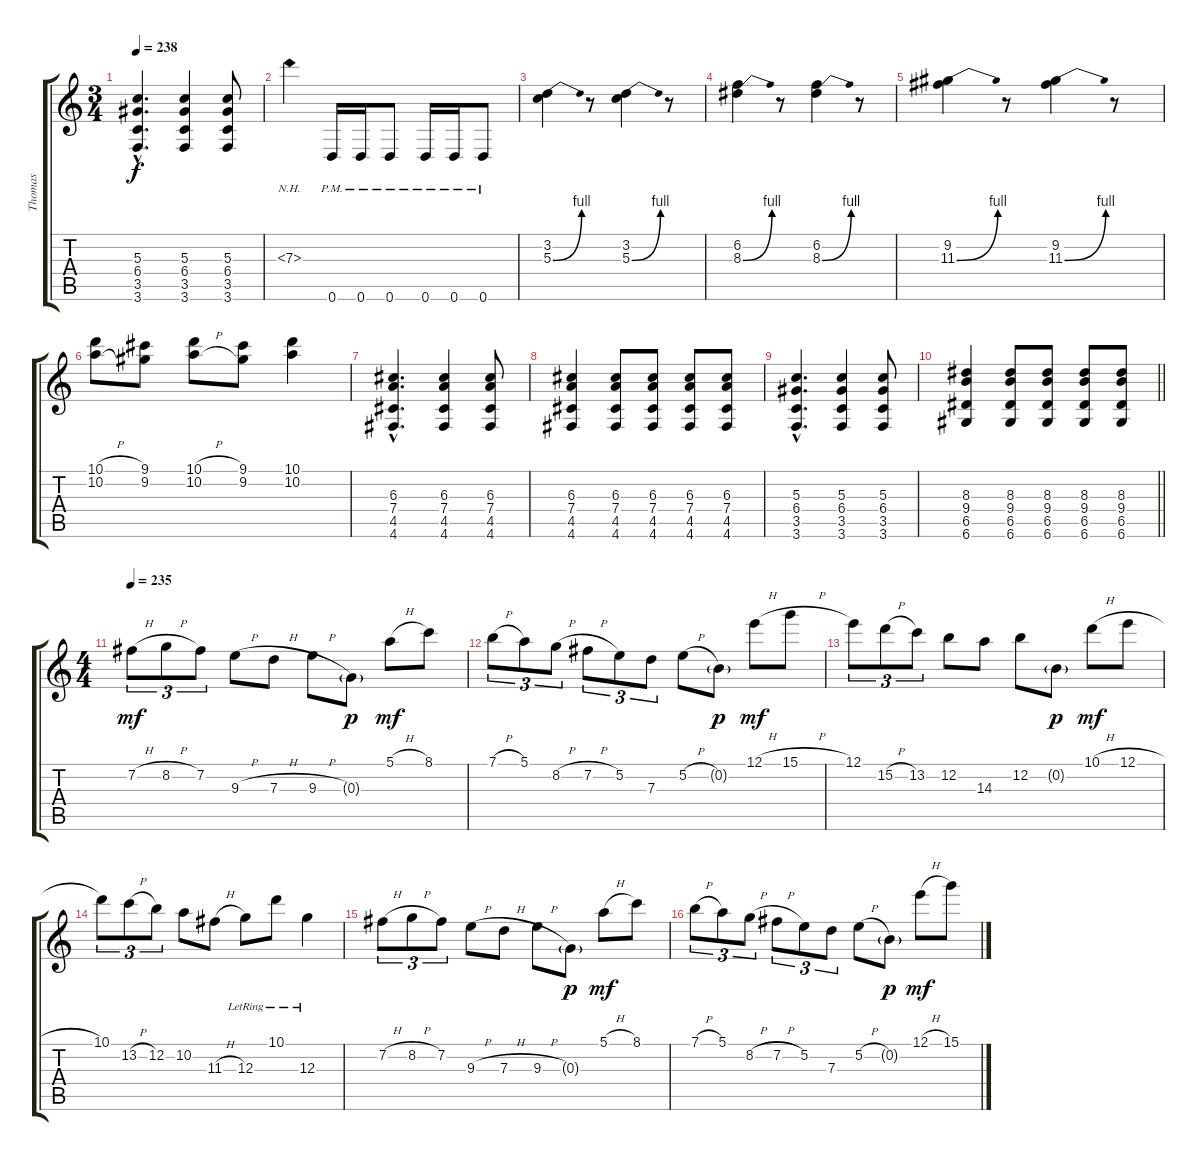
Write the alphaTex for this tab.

\track ("Thomas" "Thomas") {instrument distortionguitar}
\staff {score tabs}
\tuning (E4 B3 G3 D3 A2 D2) {hide}
\ts (3 4)
\tempo 238
\clef g2
\ks c
(5.3{hac} 6.4{hac} 3.5{hac} 3.6{hac}).4{d dy f} (5.3 6.4 3.5 3.6).4 (5.3 6.4 3.5 3.6).8 |
7.3{nh}.4 0.6{pm}.16 0.6{pm}.16 0.6{pm}.8 0.6{pm}.16 0.6{pm}.16 0.6{pm}.8 |
(3.2 5.3{be (bend 0 0 60 4)}).4 r.8 (3.2 5.3{be (bend 0 0 60 4)}).4 r.8 |
(6.2 8.3{be (bend 0 0 60 4)}).4 r.8 (6.2 8.3{be (bend 0 0 60 4)}).4 r.8 |
(9.2 11.3{be (bend 0 0 60 4)}).4 r.8 (9.2 11.3{be (bend 0 0 60 4)}).4 r.8 |
(10.1{h} 10.2{h}).8 (9.1 9.2).8 (10.1{h} 10.2{h}).8 (9.1 9.2).8 (10.1 10.2).4 |
(6.3{hac} 7.4{hac} 4.5{hac} 4.6{hac}).4{d} (6.3 7.4 4.5 4.6).4 (6.3 7.4 4.5 4.6).8 |
(6.3 7.4 4.5 4.6).4 (6.3 7.4 4.5 4.6).8 (6.3 7.4 4.5 4.6).8 (6.3 7.4 4.5 4.6).8 (6.3 7.4 4.5 4.6).8 |
(5.3{hac} 6.4{hac} 3.5{hac} 3.6{hac}).4{d} (5.3 6.4 3.5 3.6).4 (5.3 6.4 3.5 3.6).8 |
\barLineRight lightlight
(8.3 9.4 6.5 6.6).4 (8.3 9.4 6.5 6.6).8 (8.3 9.4 6.5 6.6).8 (8.3 9.4 6.5 6.6).8 (8.3 9.4 6.5 6.6).8 |
\ts (4 4)
\tempo 235
7.2{h}.8{tu (3 2) dy mf} 8.2{h}.8{tu (3 2)} 7.2.8{tu (3 2)} 9.3{h}.8 7.3{h}.8 9.3{h}.8 0.3{g}.8{dy p} 5.1{h}.8{dy mf} 8.1.8 |
7.1{h}.8{tu (3 2)} 5.1.8{tu (3 2)} 8.2{h}.8{tu (3 2)} 7.2{h}.8{tu (3 2)} 5.2.8{tu (3 2)} 7.3.8{tu (3 2)} 5.2{h}.8 0.2{g}.8{dy p} 12.1{h}.8{dy mf} 15.1{h}.8 |
12.1.8{tu (3 2)} 15.2{h}.8{tu (3 2)} 13.2.8{tu (3 2)} 12.2.8 14.3.8 12.2.8 0.2{g}.8{dy p} 10.1{h}.8{dy mf} 12.1{h}.8 |
10.1.8{tu (3 2)} 13.2{h}.8{tu (3 2)} 12.2.8{tu (3 2)} 10.2.8 11.3{h}.8 12.3{lr}.8 10.1{lr}.8 12.3{lr}.4 |
7.2{h}.8{tu (3 2)} 8.2{h}.8{tu (3 2)} 7.2.8{tu (3 2)} 9.3{h}.8 7.3{h}.8 9.3{h}.8 0.3{g}.8{dy p} 5.1{h}.8{dy mf} 8.1.8 |
7.1{h}.8{tu (3 2)} 5.1.8{tu (3 2)} 8.2{h}.8{tu (3 2)} 7.2{h}.8{tu (3 2)} 5.2.8{tu (3 2)} 7.3.8{tu (3 2)} 5.2{h}.8 0.2{g}.8{dy p} 12.1{h}.8{dy mf} 15.1{h}.8
